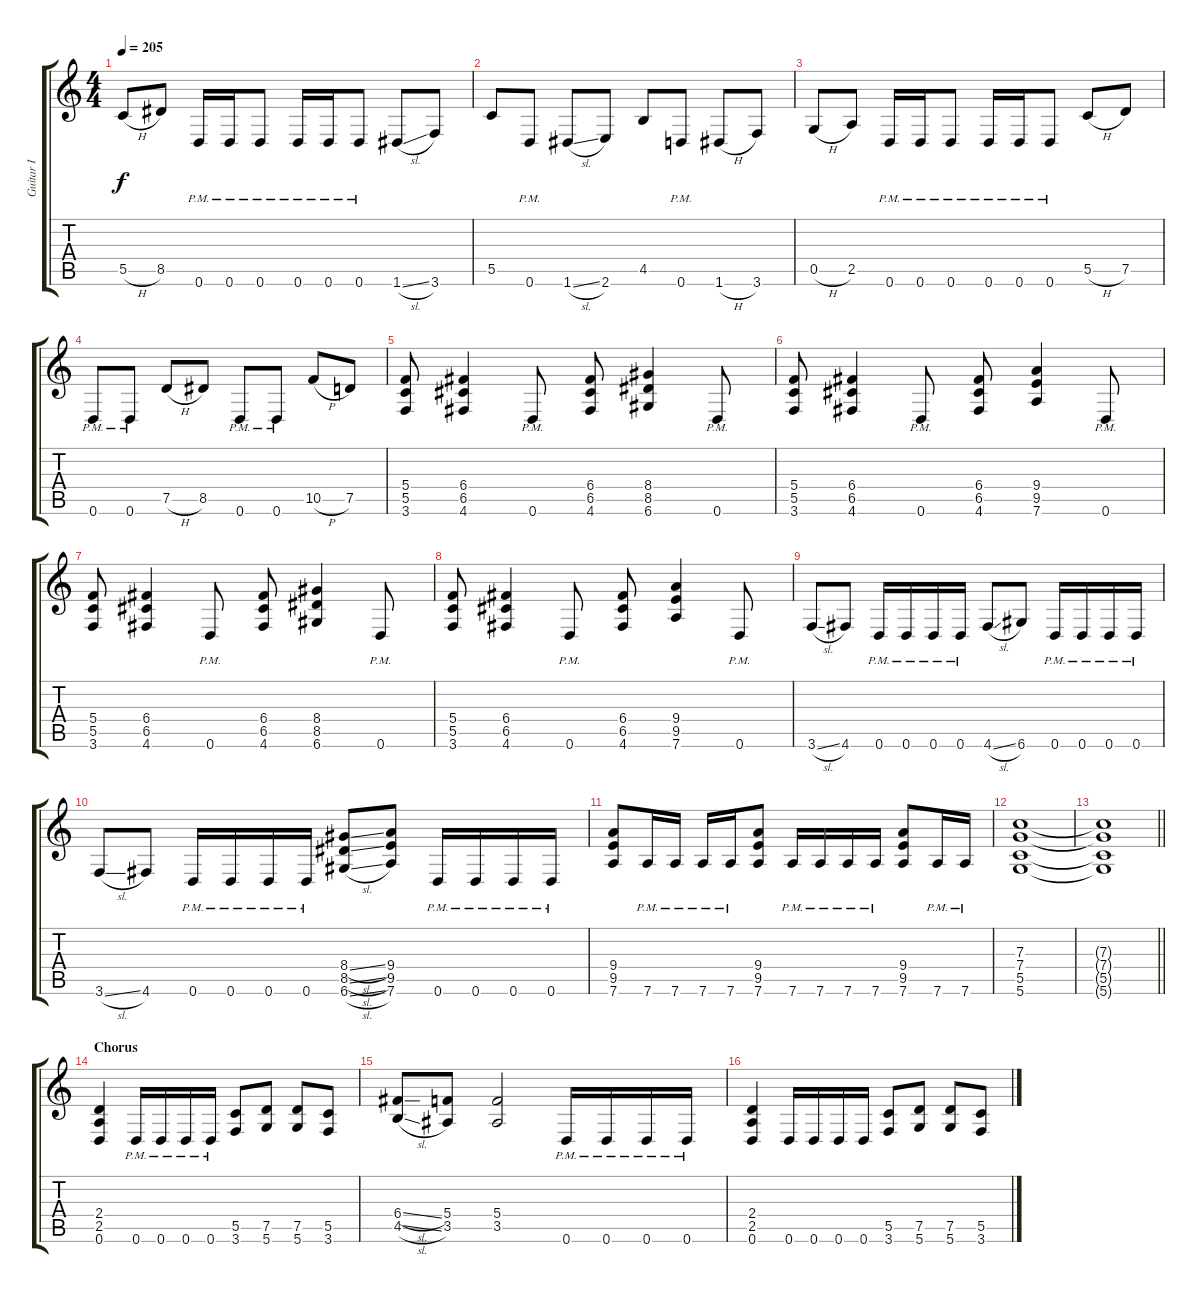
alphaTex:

\track ("Guitar I" "Guitar I") {instrument distortionguitar}
\staff {score tabs}
\tuning (D4 A3 F3 C3 G2 D2) {hide}
\ts (4 4)
\tempo 205
\clef g2
\ks c
5.5{h}.8{dy f} 8.5.8 0.6{pm}.16 0.6{pm}.16 0.6{pm}.8 0.6{pm}.16 0.6{pm}.16 0.6{pm}.8 1.6{sl}.8 3.6.8 |
5.5.8 0.6{pm}.8 1.6{sl}.8 2.6.8 4.5.8 0.6{pm}.8 1.6{h}.8 3.6.8 |
0.5{h}.8 2.5.8 0.6{pm}.16 0.6{pm}.16 0.6{pm}.8 0.6{pm}.16 0.6{pm}.16 0.6{pm}.8 5.5{h}.8 7.5.8 |
0.6{pm}.8 0.6{pm}.8 7.5{h}.8 8.5.8 0.6{pm}.8 0.6{pm}.8 10.5{h}.8 7.5.8 |
(5.4 5.5 3.6).8 (6.4 6.5 4.6).4 0.6{pm}.8 (6.4 6.5 4.6).8 (8.4 8.5 6.6).4 0.6{pm}.8 |
(5.4 5.5 3.6).8 (6.4 6.5 4.6).4 0.6{pm}.8 (6.4 6.5 4.6).8 (9.4 9.5 7.6).4 0.6{pm}.8 |
(5.4 5.5 3.6).8 (6.4 6.5 4.6).4 0.6{pm}.8 (6.4 6.5 4.6).8 (8.4 8.5 6.6).4 0.6{pm}.8 |
(5.4 5.5 3.6).8 (6.4 6.5 4.6).4 0.6{pm}.8 (6.4 6.5 4.6).8 (9.4 9.5 7.6).4 0.6{pm}.8 |
3.6{sl}.8 4.6.8 0.6{pm}.16 0.6{pm}.16 0.6{pm}.16 0.6{pm}.16 4.6{sl}.8 6.6.8 0.6{pm}.16 0.6{pm}.16 0.6{pm}.16 0.6{pm}.16 |
3.6{sl}.8 4.6.8 0.6{pm}.16 0.6{pm}.16 0.6{pm}.16 0.6{pm}.16 (8.4{sl} 8.5{sl} 6.6{sl}).8 (9.4 9.5 7.6).8 0.6{pm}.16 0.6{pm}.16 0.6{pm}.16 0.6{pm}.16 |
(9.4 9.5 7.6).8 7.6{pm}.16 7.6{pm}.16 7.6{pm}.16 7.6{pm}.16 (9.4 9.5 7.6).8 7.6{pm}.16 7.6{pm}.16 7.6{pm}.16 7.6{pm}.16 (9.4 9.5 7.6).8 7.6{pm}.16 7.6{pm}.16 |
(7.3 7.4 5.5 5.6).1 |
\barLineRight lightlight
(7.3{t} 7.4{t} 5.5{t} 5.6{t}).1 |
\section ("" "Chorus")
(2.4 2.5 0.6).4 0.6{pm}.16 0.6{pm}.16 0.6{pm}.16 0.6{pm}.16 (5.5 3.6).8 (7.5 5.6).8 (7.5 5.6).8 (5.5 3.6).8 |
(6.4{sl} 4.5{sl}).8 (5.4 3.5).8 (5.4 3.5).2 0.6{pm}.16 0.6{pm}.16 0.6{pm}.16 0.6{pm}.16 |
(2.4 2.5 0.6).4 0.6.16 0.6.16 0.6.16 0.6.16 (5.5 3.6).8 (7.5 5.6).8 (7.5 5.6).8 (5.5 3.6).8
